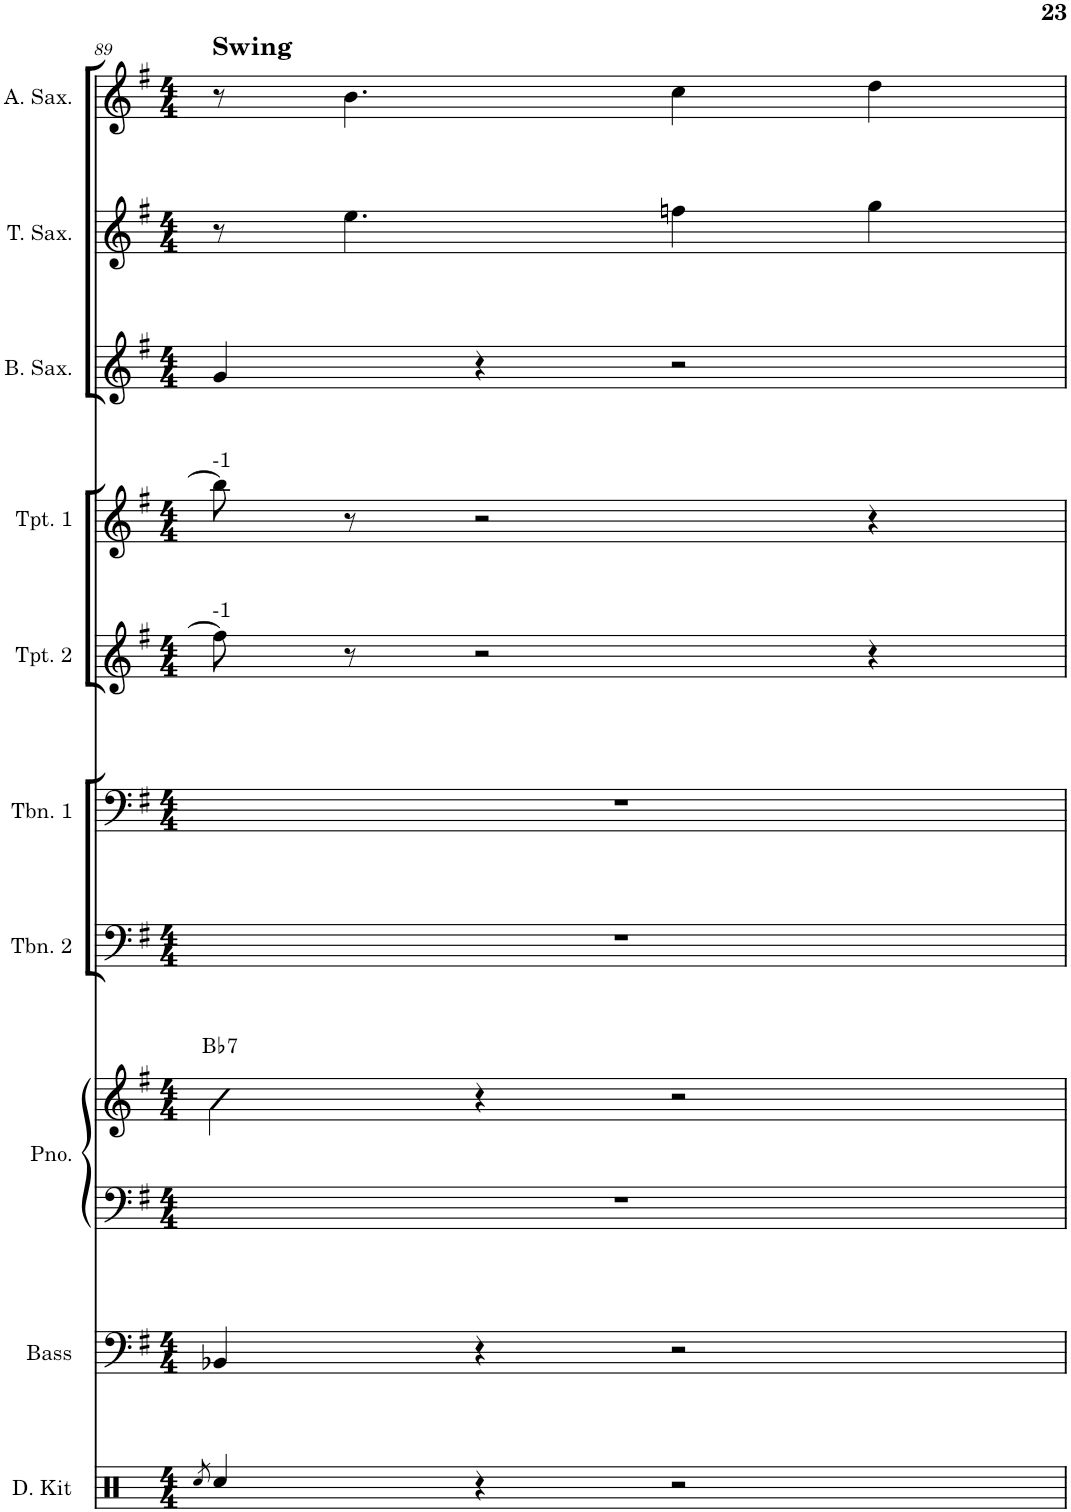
**kern	**kern	**kern	**kern	**harte	**kern	**kern	**kern	**kern	**kern	**kern	**kern
*part10	*part9	*part8	*part8	*part8	*part7	*part6	*part5	*part4	*part3	*part2	*part1
*staff11	*staff10	*staff9	*staff8	*	*staff7	*staff6	*staff5	*staff4	*staff3	*staff2	*staff1
*I"Drum Kit	*I"Acoustic Bass	*I"Piano	*	*	*I"Trombone 2	*I"Trombone 1	*I"Trumpet 2	*I"Trumpet 1	*I"Baritone Sax	*I"Tenor Sax	*I"Alto Sax
*I'D. Kit	*I'Bass	*I'Pno.	*	*	*I'Tbn. 2	*I'Tbn. 1	*I'Tpt. 2	*I'Tpt. 1	*I'B. Sax.	*I'T. Sax.	*I'A. Sax.
!!LO:PB:g=z
*clefX	*clefF4	*clefF4	*clefG2	*	*clefF4	*clefF4	*clefG2	*clefG2	*clefG2	*clefG2	*clefG2
*	*Trd7c12	*	*	*	*	*	*Trd1c2	*Trd1c2	*Trd12c21	*Trd8c14	*Trd5c9
*k[]	*k[f#]	*k[f#]	*k[f#]	*	*k[f#]	*k[f#]	*k[f#]	*k[f#]	*k[f#]	*k[f#]	*k[f#]
*M4/4	*M4/4	*M4/4	*M4/4	*	*M4/4	*M4/4	*M4/4	*M4/4	*M4/4	*M4/4	*M4/4
=89	=89	=89	=89	=89	=89	=89	=89	=89	=89	=89	=89
8qRcc/	.	.	.	.	.	.	.	.	.	.	.
!	!	!	!	!	!	!	!	!	!	!	!LO:TX:a:B:t=Swing
!	!	!	!	!	!	!	!	!LO:TX:a:t=-1	!	!	!
!	!	!	!	!LO:H:kt=7	!	!	!LO:TX:a:t=-1	!	!	!	!
4Rcc/	4BB-X/	1r	4an\	Bb:7	1r	1r	8ffn\]	8bb-\]	4g/	8r	8r
.	.	.	.	.	.	.	8r	8r	.	4.ee\	4.b\
4r	4r	.	4r	.	.	.	2r	2r	4r	.	.
2r	2r	.	2r	.	.	.	.	.	2r	4ffn\	4cc\
.	.	.	.	.	.	.	4r	4r	.	4gg\	4dd\
=	=	=	=	=	=	=	=	=	=	=	=
*-	*-	*-	*-	*-	*-	*-	*-	*-	*-	*-	*-
